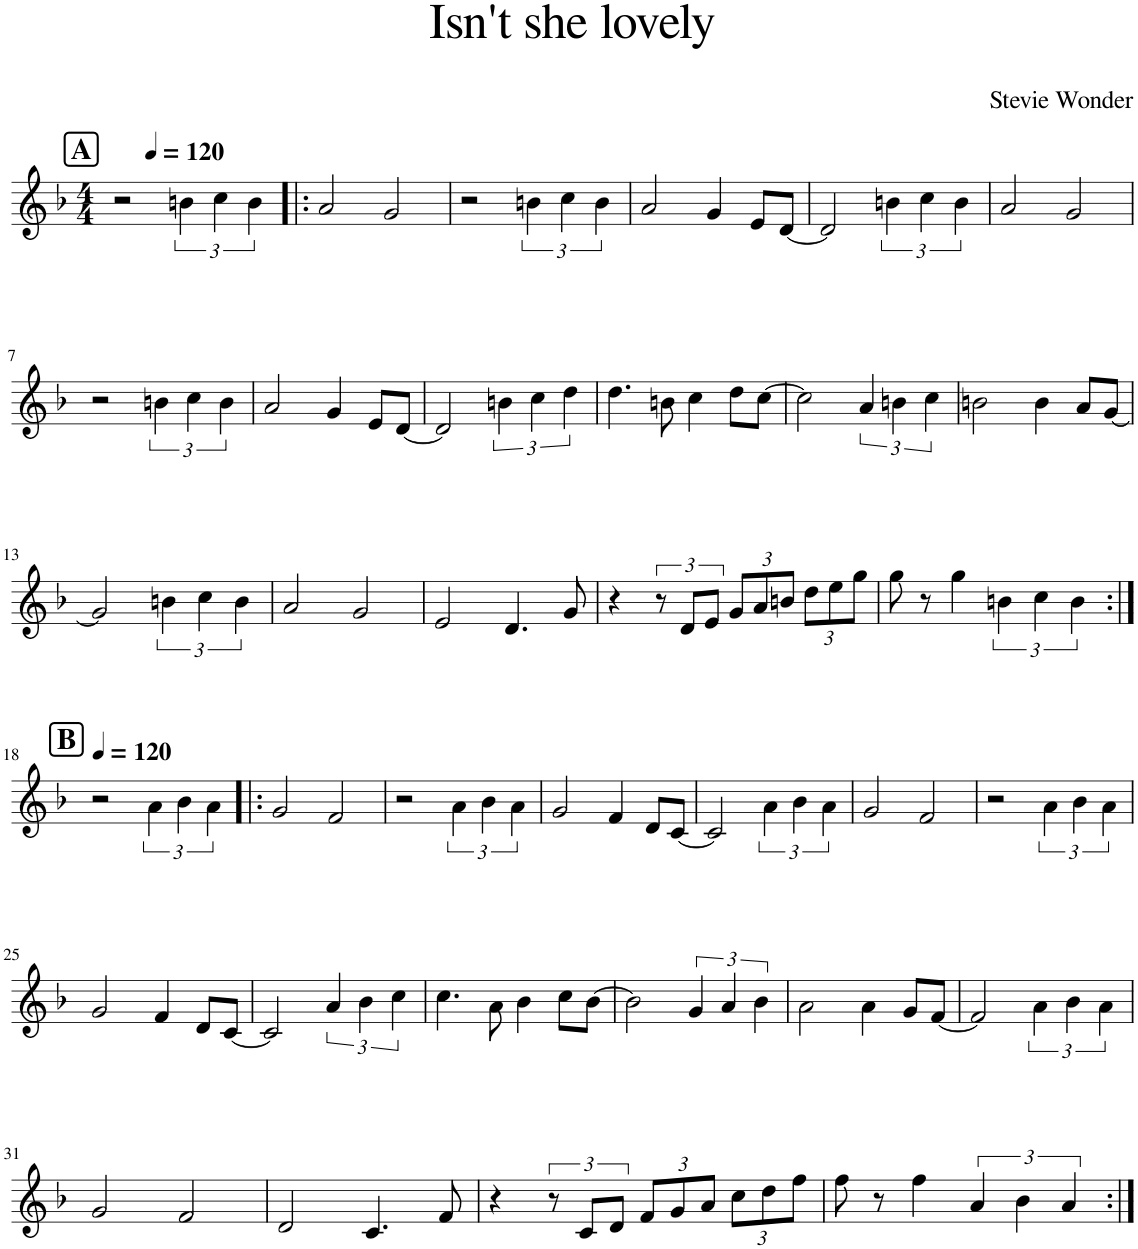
**kern
*part1
*staff1
*I"Clarinette en Sib
*I'Clar. Sib
*clefG2
*Trd1c2
*k[b-]
*M4/4
*MM120
!!LO:REH:place=s1:a:B:cj:fs=14:t=A
=1
2r
6bn\
6cc\
6b\
=2!|:
2a/
2g/
=3
2r
6bn\
6cc\
6b\
=4
2a/
4g/
8e/L
[8d/J
=5
2d/]
6bn\
6cc\
6b\
=6
2a/
2g/
!!LO:LB:g=z
=7
2r
6bn\
6cc\
6b\
=8
2a/
4g/
8e/L
[8d/J
=9
2d/]
6bn\
6cc\
6dd\
=10
4.dd\
8bn\
4cc\
8dd\L
[>8cc\J
=11
2cc\]
6a/
6bn\
6cc\
=12
2bn\
4b\
8a/L
[8g/J
!!LO:LB:g=z
=13
2g/]
6bn\
6cc\
6b\
=14
2a/
2g/
=15
2e/
4.d/
8g/
=16
4r
12r
12d/L
12e/J
*Xbrackettup
12g/L
12a/
12bn/J
12dd\L
12ee\
12gg\J
=17
8gg\
8r
4gg\
*brackettup
6bn\
6cc\
6b\
!!LO:LB:g=z
=18:|!
!!LO:REH:place=s1:a:B:cj:fs=14:t=B
*MM120
2r
6a\
6b-\
6a\
=19!|:
2g/
2f/
=20
2r
6a\
6b-\
6a\
=21
2g/
4f/
8d/L
[8c/J
=22
2c/]
6a\
6b-\
6a\
=23
2g/
2f/
=24
2r
6a\
6b-\
6a\
!!LO:LB:g=z
=25
2g/
4f/
8d/L
[8c/J
=26
2c/]
6a/
6b-\
6cc\
=27
4.cc\
8a\
4b-\
8cc\L
[>8b-\J
=28
2b-\]
6g/
6a/
6b-\
=29
2a\
4a\
8g/L
[8f/J
=30
2f/]
6a\
6b-\
6a\
!!LO:LB:g=z
=31
2g/
2f/
=32
2d/
4.c/
8f/
=33
4r
12r
12c/L
12d/J
*Xbrackettup
12f/L
12g/
12a/J
12cc\L
12dd\
12ff\J
=34
8ff\
8r
4ff\
*brackettup
6a/
6b-\
6a/
=:|!
*-
